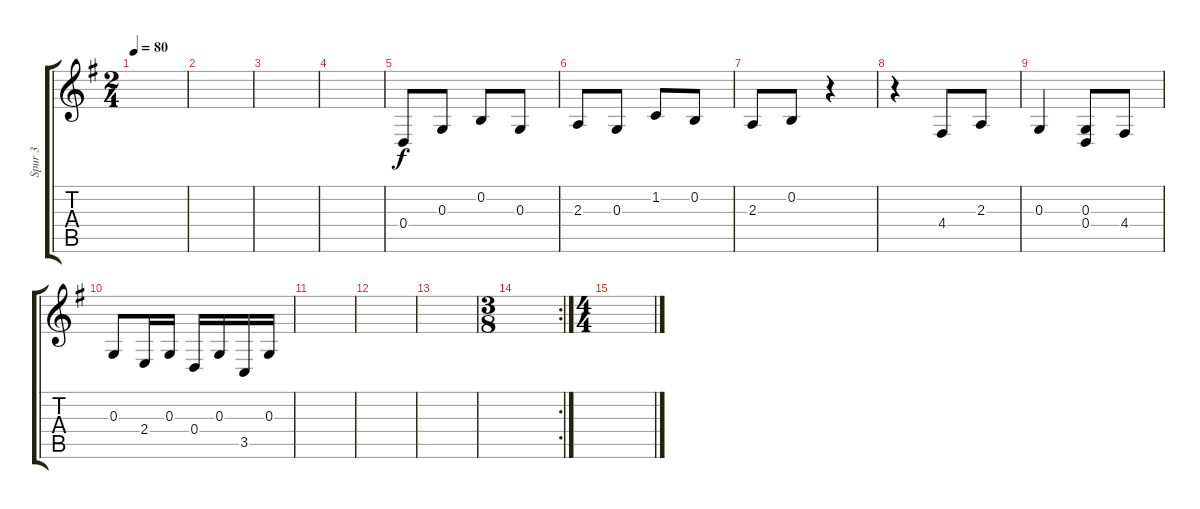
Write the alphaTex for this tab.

\track ("Spur 3" "Spur 3") {instrument acousticgrandpiano}
\staff {score tabs}
\tuning (E4 B3 G3 D3 A2 E2) {hide}
\ts (2 4)
\tempo 80
\clef g2
\ks g
|
|
|
|
0.4.8 0.3.8 0.2.8 0.3.8 |
2.3.8 0.3.8 1.2.8 0.2.8 |
2.3.8 0.2.8 r.4 |
r.4 4.4.8 2.3.8 |
0.3.4 (0.3 0.4).8 4.4.8 |
0.3.8 2.4.16 0.3.16 0.4.16 0.3.16 3.5.16 0.3.16 |
|
|
|
\rc 2
\ts (3 8)
|
\ts (4 4)
